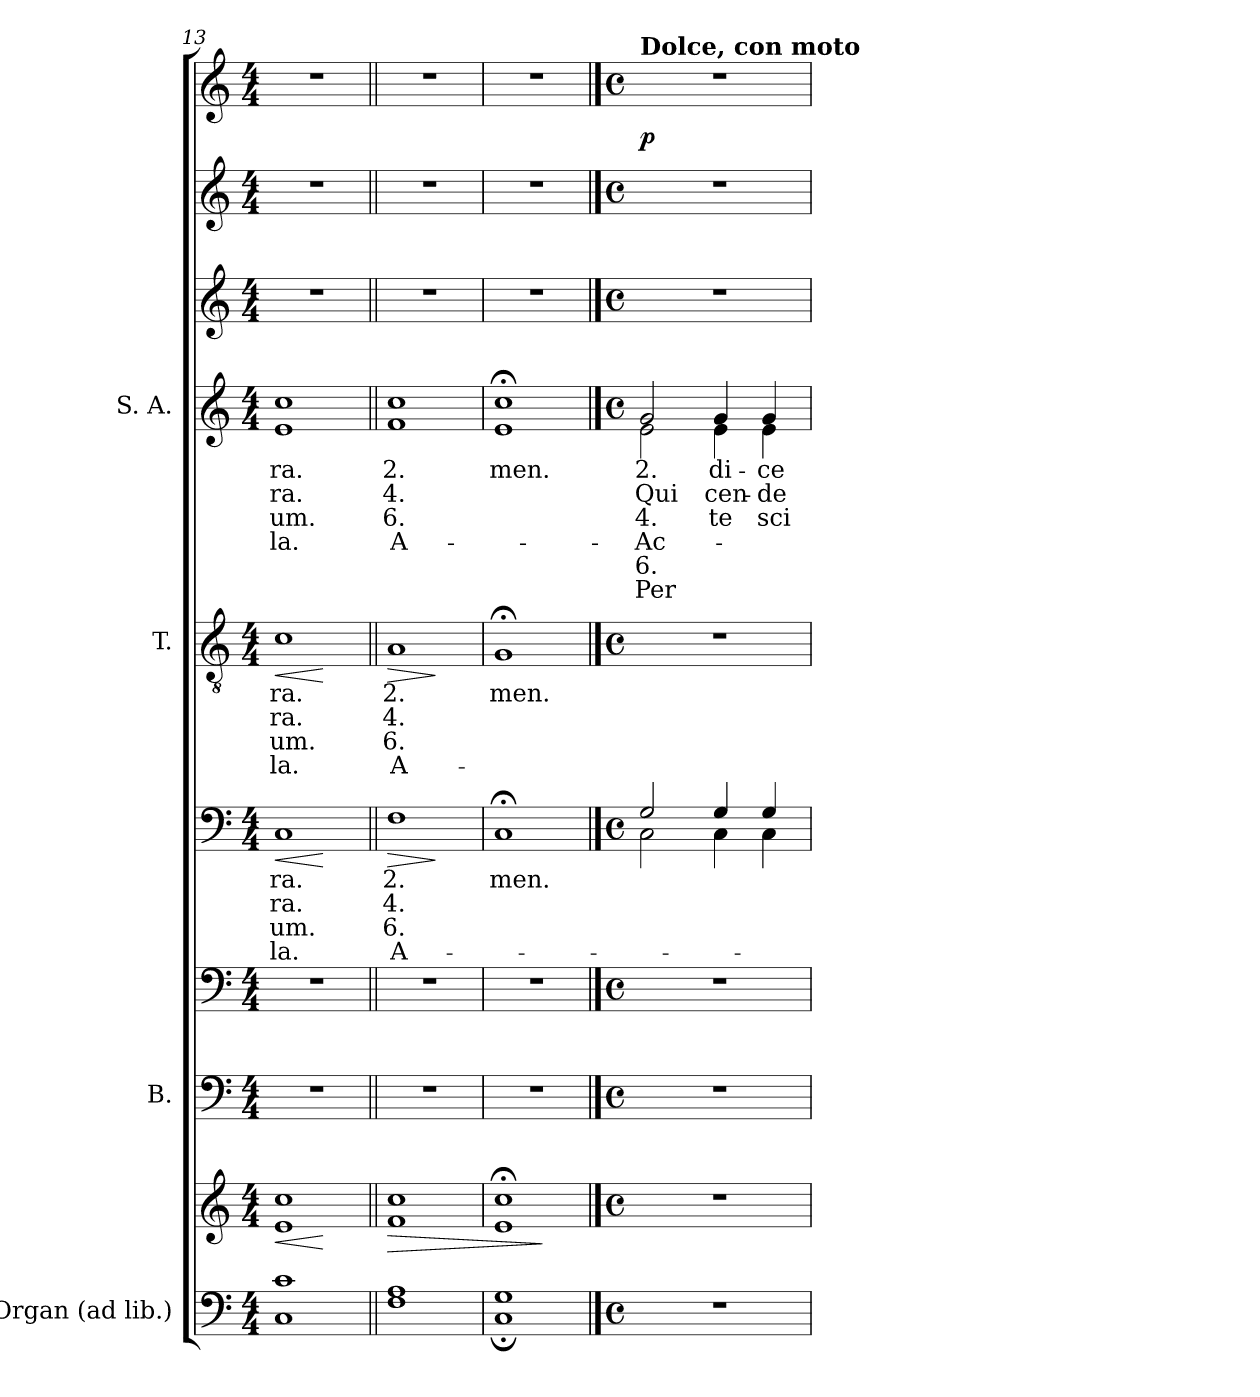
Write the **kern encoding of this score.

**kern	**kern	**dynam	**kern	**kern	**kern	**text	**text	**text	**text	**dynam	**kern	**text	**text	**text	**text	**dynam	**kern	**text	**text	**text	**text	**text	**text	**kern	**kern	**kern	**dynam
*part4	*part4	*part4	*part3	*part3	*part3	*part3	*part3	*part3	*part3	*part3	*part2	*part2	*part2	*part2	*part2	*part2	*part1	*part1	*part1	*part1	*part1	*part1	*part1	*part1	*part1	*part1	*part1
*staff10	*staff9	*staff9/10	*staff8	*staff7	*staff6	*staff6	*staff6	*staff6	*staff6	*staff6/7/8	*staff5	*staff5	*staff5	*staff5	*staff5	*staff5	*staff4	*staff4	*staff4	*staff4	*staff4	*staff4	*staff4	*staff3	*staff2	*staff1	*staff1/2/3/4
*I"Organ (ad lib.)	*	*	*I"B.	*	*	*	*	*	*	*	*I"T.	*	*	*	*	*	*I"S. A.	*	*	*	*	*	*	*	*	*	*
*I'Org.	*	*	*	*	*	*	*	*	*	*	*I'T.	*	*	*	*	*	*I'S. A.	*	*	*	*	*	*	*	*	*	*
*clefF4	*clefG2	*	*clefF4	*clefF4	*clefF4	*	*	*	*	*	*clefGv2	*	*	*	*	*	*clefG2	*	*	*	*	*	*	*clefG2	*clefG2	*clefG2	*
*	*	*	*	*	*	*	*	*	*	*	*ITrd7c12	*	*	*	*	*	*	*	*	*	*	*	*	*	*	*	*
*k[]	*k[]	*	*k[]	*k[]	*k[]	*	*	*	*	*	*k[]	*	*	*	*	*	*k[]	*	*	*	*	*	*	*k[]	*k[]	*k[]	*
*C:	*C:	*	*C:	*C:	*C:	*	*	*	*	*	*C:	*	*	*	*	*	*C:	*	*	*	*	*	*	*C:	*C:	*C:	*
*M4/4	*M4/4	*	*M4/4	*M4/4	*M4/4	*	*	*	*	*	*M4/4	*	*	*	*	*	*M4/4	*	*	*	*	*	*	*M4/4	*M4/4	*M4/4	*
=13	=13	=13	=13	=13	=13	=13	=13	=13	=13	=13	=13	=13	=13	=13	=13	=13	=13	=13	=13	=13	=13	=13	=13	=13	=13	=13	=13
*^	*	*	*	*	*	*	*	*	*	*	*	*	*	*	*	*	*	*	*	*	*	*	*	*	*	*	*
!	!	!	!LO:HP:b	!	!	!	!	!	!	!	!	!	!	!	!	!	!	!	!	!	!	!	!	!	!	!	!	!
!	!	!	!	!	!	!	!LO:LY:b:color=#000000	!LO:LY:b:color=#000000	!LO:LY:b:color=#000000	!LO:LY:b:color=#000000	!LO:HP:b	!	!	!	!	!	!	!	!	!	!	!	!	!	!	!	!	!
!	!	!	!	!	!	!	!	!	!	!	!	!	!LO:LY:b:color=#000000	!LO:LY:b:color=#000000	!LO:LY:b:color=#000000	!LO:LY:b:color=#000000	!LO:HP:b	!	!	!	!	!	!	!	!	!	!	!
!	!	!	!	!	!	!	!	!	!	!	!	!	!	!	!	!	!	!	!LO:LY:b:color=#000000	!LO:LY:b:color=#000000	!LO:LY:b:color=#000000	!LO:LY:b:color=#000000	!	!	!	!	!	!
1ci	1Ci	1ei 1cci	<	1r	1r	1Ci	-ra.	-ra.	-um.	-la.	<	1Ci	-ra.	-ra.	-um.	-la.	<	1ei 1cci	-ra.	-ra.	-um.	-la.	.	.	1r	1r	1r	.
*v	*v	*	*	*	*	*	*	*	*	*	*	*	*	*	*	*	*	*	*	*	*	*	*	*	*	*	*	*
.	.	[	.	.	.	.	.	.	.	[	.	.	.	.	.	[	.	.	.	.	.	.	.	.	.	.	.
=14||	=14||	=14||	=14||	=14||	=14||	=14||	=14||	=14||	=14||	=14||	=14||	=14||	=14||	=14||	=14||	=14||	=14||	=14||	=14||	=14||	=14||	=14||	=14||	=14||	=14||	=14||	=14||
*^	*^	*	*	*	*	*	*	*	*	*	*	*	*	*	*	*	*	*	*	*	*	*	*	*	*	*	*
!	!	!	!	!LO:HP:b	!	!	!	!	!	!	!	!	!	!	!	!	!	!	!	!	!	!	!	!	!	!	!	!	!
!	!	!	!	!	!	!	!	!LO:LY:b:color=#000000	!LO:LY:b:color=#000000	!LO:LY:b:color=#000000	!LO:LY:b:color=#000000	!LO:HP:b	!	!	!	!	!	!	!	!	!	!	!	!	!	!	!	!	!
!	!	!	!	!	!	!	!	!	!	!	!	!	!	!LO:LY:b:color=#000000	!LO:LY:b:color=#000000	!LO:LY:b:color=#000000	!LO:LY:b:color=#000000	!LO:HP:b	!	!	!	!	!	!	!	!	!	!	!
!	!	!	!	!	!	!	!	!	!	!	!	!	!	!	!	!	!	!	!	!LO:LY:b:color=#000000	!LO:LY:b:color=#000000	!LO:LY:b:color=#000000	!LO:LY:b:color=#000000	!	!	!	!	!	!
*	*	*	*	*	*	*	*	*	*	*	*	*	*	*	*	*	*	*	*^	*	*	*	*	*	*	*	*	*	*
1Ai	1Fi	1cci	1fi	>	1r	1r	1Fi	2.	4.	6.	A-	>	1AAi	2.	4.	6.	A-	>	1cci	1fi	2.	4.	6.	A-	.	.	1r	1r	1r	.
*v	*v	*	*	*	*	*	*	*	*	*	*	*	*	*	*	*	*	*	*v	*v	*	*	*	*	*	*	*	*	*	*
*	*v	*v	*	*	*	*	*	*	*	*	*	*	*	*	*	*	*	*	*	*	*	*	*	*	*	*	*	*
.	.	.	.	.	.	.	.	.	.	]	.	.	.	.	.	]	.	.	.	.	.	.	.	.	.	.	.
=15	=15	=15	=15	=15	=15	=15	=15	=15	=15	=15	=15	=15	=15	=15	=15	=15	=15	=15	=15	=15	=15	=15	=15	=15	=15	=15	=15
*^	*^	*	*	*	*	*	*	*	*	*	*	*	*	*	*	*	*	*	*	*	*	*	*	*	*	*	*
!	!	!	!	!	!	!	!	!LO:LY:b:color=#000000	!	!	!	!	!	!	!	!	!	!	!	!	!	!	!	!	!	!	!	!	!
!	!	!	!	!	!	!	!	!	!	!	!	!	!	!LO:LY:b:color=#000000	!	!	!	!	!	!	!	!	!	!	!	!	!	!	!
!	!	!	!	!	!	!	!	!	!	!	!	!	!	!	!	!	!	!	!	!LO:LY:b:color=#000000	!	!	!	!	!	!	!	!	!
*	*	*	*	*	*	*	*	*	*	*	*	*	*	*	*	*	*	*	*^	*	*	*	*	*	*	*	*	*	*
1Gi	1C;i	1cc;i	1ei	.	1r	1r	1C;i	-men.	.	.	.	.	1GG;i	-men.	.	.	.	.	1cc;i	1ei	-men.	.	.	.	.	.	1r	1r	1r	.
*v	*v	*	*	*	*	*	*	*	*	*	*	*	*	*	*	*	*	*	*v	*v	*	*	*	*	*	*	*	*	*	*
*	*v	*v	*	*	*	*	*	*	*	*	*	*	*	*	*	*	*	*	*	*	*	*	*	*	*	*	*	*
.	.	]	.	.	.	.	.	.	.	.	.	.	.	.	.	.	.	.	.	.	.	.	.	.	.	.	.
!!LO:PB:g=z
==16	==16	==16	==16	==16	==16	==16	==16	==16	==16	==16	==16	==16	==16	==16	==16	==16	==16	==16	==16	==16	==16	==16	==16	==16	==16	==16	==16
*M4/4	*M4/4	*	*M4/4	*M4/4	*M4/4	*	*	*	*	*	*M4/4	*	*	*	*	*	*M4/4	*	*	*	*	*	*	*M4/4	*M4/4	*M4/4	*
*met(c)	*met(c)	*	*met(c)	*met(c)	*met(c)	*	*	*	*	*	*met(c)	*	*	*	*	*	*met(c)	*	*	*	*	*	*	*met(c)	*met(c)	*met(c)	*
*	*	*	*	*	*^	*	*	*	*	*	*	*	*	*	*	*	*	*	*	*	*	*	*	*	*	*	*
*	*	*	*	*	*v	*v	*	*	*	*	*	*	*	*	*	*	*	*	*	*	*	*	*	*	*	*	*	*
*	*	*	*	*	*	*	*	*	*	*	*	*	*	*	*	*	*	*	*	*	*	*	*	*	*	*MM120	*
*	*	*	*	*	*^	*	*	*	*	*	*	*	*	*	*	*	*	*	*	*	*	*	*	*	*	*	*
!	!	!	!	!	!	!	!	!	!	!	!	!	!	!	!	!	!	!	!	!	!	!	!	!	!	!	!LO:TX:a:B:t=Dolce, con moto	!
!	!	!	!	!	!	!	!	!	!	!	!	!	!	!	!	!	!	!LO:TX:a:B:t=Dolce, con moto	!	!	!	!	!	!	!	!	!	!
!	!	!	!	!	!	!	!	!	!	!	!	!	!	!	!	!	!	!	!LO:LY:b:color=#000000	!LO:LY:b:color=#000000	!LO:LY:b:color=#000000	!LO:LY:b:color=#000000	!LO:LY:b:color=#000000	!LO:LY:b:color=#000000	!	!	!	!
*	*	*	*	*	*	*	*	*	*	*	*	*	*	*	*	*	*	*^	*	*	*	*	*	*	*	*	*	*
1r	1r	.	1r	1r	2Gi/	2Ci\	.	.	.	.	.	1r	.	.	.	.	.	2gi/	2ei\	2.	Qui	4.	Ac-	6.	Per	1r	1r	1r	p
!	!	!	!	!	!	!	!	!	!	!	!	!	!	!	!	!	!	!	!	!LO:LY:b:color=#000000	!LO:LY:b:color=#000000	!LO:LY:b:color=#000000	!	!	!	!	!	!	!
.	.	.	.	.	4Gi/	4Ci\	.	.	.	.	.	.	.	.	.	.	.	4gi/	4ei\	di-	-cen-	te	.	.	.	.	.	.	.
!	!	!	!	!	!	!	!	!	!	!	!	!	!	!	!	!	!	!	!	!LO:LY:b:color=#000000	!LO:LY:b:color=#000000	!LO:LY:b:color=#000000	!	!	!	!	!	!	!
.	.	.	.	.	4Gi/	4Ci\	.	.	.	.	.	.	.	.	.	.	.	4gi/	4ei\	-ce-	-de	sci-	.	.	.	.	.	.	.
*	*	*	*	*	*v	*v	*	*	*	*	*	*	*	*	*	*	*	*v	*v	*	*	*	*	*	*	*	*	*	*
=	=	=	=	=	=	=	=	=	=	=	=	=	=	=	=	=	=	=	=	=	=	=	=	=	=	=	=
*-	*-	*-	*-	*-	*-	*-	*-	*-	*-	*-	*-	*-	*-	*-	*-	*-	*-	*-	*-	*-	*-	*-	*-	*-	*-	*-	*-
